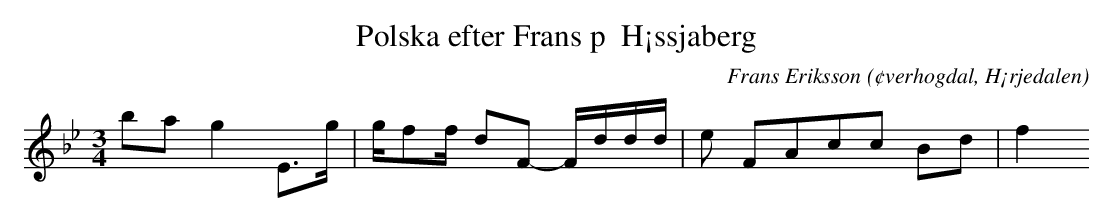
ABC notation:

X:1
T:Polska efter Frans p  H¡ssjaberg
O:¢verhogdal, H¡rjedalen
M:3/4
C:Frans Eriksson
K:Bb
ba g2 E>g |g/ff/- dF- F/d/d/d/|e2/3 F4/3A4/3c2/3c2/3 B2/3d2/3|f2
